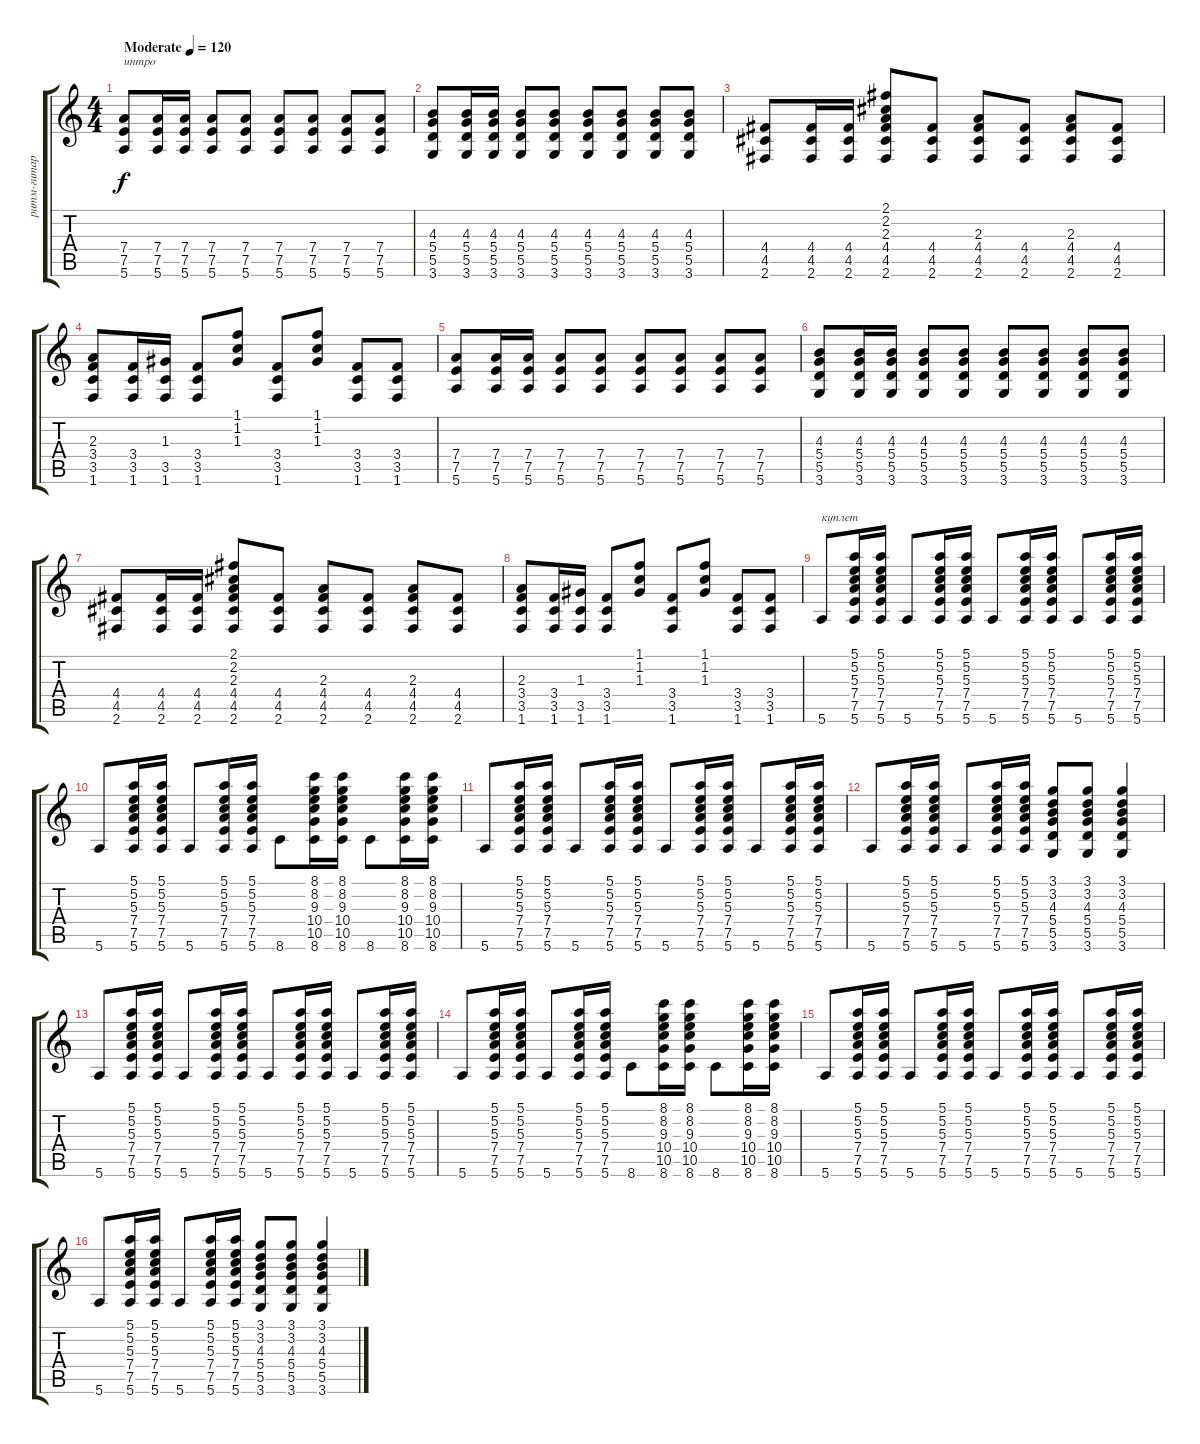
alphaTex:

\track ("ритм-гитара" "ритм-гитар") {instrument acousticguitarsteel}
\staff {score tabs}
\tuning (E4 B3 G3 D3 A2 E2) {hide}
\ts (4 4)
\tempo (120 "Moderate")
\clef g2
\ks c
(7.4 7.5 5.6).8{txt "интро" dy f instrument acousticguitarsteel} (7.4 7.5 5.6).16 (7.4 7.5 5.6).16 (7.4 7.5 5.6).8 (7.4 7.5 5.6).8 (7.4 7.5 5.6).8 (7.4 7.5 5.6).8 (7.4 7.5 5.6).8 (7.4 7.5 5.6).8 |
(4.3 5.4 5.5 3.6).8 (4.3 5.4 5.5 3.6).16 (4.3 5.4 5.5 3.6).16 (4.3 5.4 5.5 3.6).8 (4.3 5.4 5.5 3.6).8 (4.3 5.4 5.5 3.6).8 (4.3 5.4 5.5 3.6).8 (4.3 5.4 5.5 3.6).8 (4.3 5.4 5.5 3.6).8 |
(4.4 4.5 2.6).8 (4.4 4.5 2.6).16 (4.4 4.5 2.6).16 (2.1 2.2 2.3 4.4 4.5 2.6).8 (4.4 4.5 2.6).8 (2.3 4.4 4.5 2.6).8 (4.4 4.5 2.6).8 (2.3 4.4 4.5 2.6).8 (4.4 4.5 2.6).8 |
(2.3 3.4 3.5 1.6).8 (3.4 3.5 1.6).16 (1.3 3.5 1.6).16 (3.4 3.5 1.6).8 (1.1 1.2 1.3).8 (3.4 3.5 1.6).8 (1.1 1.2 1.3).8 (3.4 3.5 1.6).8 (3.4 3.5 1.6).8 |
(7.4 7.5 5.6).8 (7.4 7.5 5.6).16 (7.4 7.5 5.6).16 (7.4 7.5 5.6).8 (7.4 7.5 5.6).8 (7.4 7.5 5.6).8 (7.4 7.5 5.6).8 (7.4 7.5 5.6).8 (7.4 7.5 5.6).8 |
(4.3 5.4 5.5 3.6).8 (4.3 5.4 5.5 3.6).16 (4.3 5.4 5.5 3.6).16 (4.3 5.4 5.5 3.6).8 (4.3 5.4 5.5 3.6).8 (4.3 5.4 5.5 3.6).8 (4.3 5.4 5.5 3.6).8 (4.3 5.4 5.5 3.6).8 (4.3 5.4 5.5 3.6).8 |
(4.4 4.5 2.6).8 (4.4 4.5 2.6).16 (4.4 4.5 2.6).16 (2.1 2.2 2.3 4.4 4.5 2.6).8 (4.4 4.5 2.6).8 (2.3 4.4 4.5 2.6).8 (4.4 4.5 2.6).8 (2.3 4.4 4.5 2.6).8 (4.4 4.5 2.6).8 |
(2.3 3.4 3.5 1.6).8 (3.4 3.5 1.6).16 (1.3 3.5 1.6).16 (3.4 3.5 1.6).8 (1.1 1.2 1.3).8 (3.4 3.5 1.6).8 (1.1 1.2 1.3).8 (3.4 3.5 1.6).8 (3.4 3.5 1.6).8 |
5.6.8{txt "куплет"} (5.1 5.2 5.3 7.4 7.5 5.6).16 (5.1 5.2 5.3 7.4 7.5 5.6).16 5.6.8 (5.1 5.2 5.3 7.4 7.5 5.6).16 (5.1 5.2 5.3 7.4 7.5 5.6).16 5.6.8 (5.1 5.2 5.3 7.4 7.5 5.6).16 (5.1 5.2 5.3 7.4 7.5 5.6).16 5.6.8 (5.1 5.2 5.3 7.4 7.5 5.6).16 (5.1 5.2 5.3 7.4 7.5 5.6).16 |
5.6.8 (5.1 5.2 5.3 7.4 7.5 5.6).16 (5.1 5.2 5.3 7.4 7.5 5.6).16 5.6.8 (5.1 5.2 5.3 7.4 7.5 5.6).16 (5.1 5.2 5.3 7.4 7.5 5.6).16 8.6.8 (8.1 8.2 9.3 10.4 10.5 8.6).16 (8.1 8.2 9.3 10.4 10.5 8.6).16 8.6.8 (8.1 8.2 9.3 10.4 10.5 8.6).16 (8.1 8.2 9.3 10.4 10.5 8.6).16 |
5.6.8 (5.1 5.2 5.3 7.4 7.5 5.6).16 (5.1 5.2 5.3 7.4 7.5 5.6).16 5.6.8 (5.1 5.2 5.3 7.4 7.5 5.6).16 (5.1 5.2 5.3 7.4 7.5 5.6).16 5.6.8 (5.1 5.2 5.3 7.4 7.5 5.6).16 (5.1 5.2 5.3 7.4 7.5 5.6).16 5.6.8 (5.1 5.2 5.3 7.4 7.5 5.6).16 (5.1 5.2 5.3 7.4 7.5 5.6).16 |
5.6.8 (5.1 5.2 5.3 7.4 7.5 5.6).16 (5.1 5.2 5.3 7.4 7.5 5.6).16 5.6.8 (5.1 5.2 5.3 7.4 7.5 5.6).16 (5.1 5.2 5.3 7.4 7.5 5.6).16 (3.1 3.2 4.3 5.4 5.5 3.6).8 (3.1 3.2 4.3 5.4 5.5 3.6).8 (3.1 3.2 4.3 5.4 5.5 3.6).4 |
5.6.8 (5.1 5.2 5.3 7.4 7.5 5.6).16 (5.1 5.2 5.3 7.4 7.5 5.6).16 5.6.8 (5.1 5.2 5.3 7.4 7.5 5.6).16 (5.1 5.2 5.3 7.4 7.5 5.6).16 5.6.8 (5.1 5.2 5.3 7.4 7.5 5.6).16 (5.1 5.2 5.3 7.4 7.5 5.6).16 5.6.8 (5.1 5.2 5.3 7.4 7.5 5.6).16 (5.1 5.2 5.3 7.4 7.5 5.6).16 |
5.6.8 (5.1 5.2 5.3 7.4 7.5 5.6).16 (5.1 5.2 5.3 7.4 7.5 5.6).16 5.6.8 (5.1 5.2 5.3 7.4 7.5 5.6).16 (5.1 5.2 5.3 7.4 7.5 5.6).16 8.6.8 (8.1 8.2 9.3 10.4 10.5 8.6).16 (8.1 8.2 9.3 10.4 10.5 8.6).16 8.6.8 (8.1 8.2 9.3 10.4 10.5 8.6).16 (8.1 8.2 9.3 10.4 10.5 8.6).16 |
5.6.8 (5.1 5.2 5.3 7.4 7.5 5.6).16 (5.1 5.2 5.3 7.4 7.5 5.6).16 5.6.8 (5.1 5.2 5.3 7.4 7.5 5.6).16 (5.1 5.2 5.3 7.4 7.5 5.6).16 5.6.8 (5.1 5.2 5.3 7.4 7.5 5.6).16 (5.1 5.2 5.3 7.4 7.5 5.6).16 5.6.8 (5.1 5.2 5.3 7.4 7.5 5.6).16 (5.1 5.2 5.3 7.4 7.5 5.6).16 |
5.6.8 (5.1 5.2 5.3 7.4 7.5 5.6).16 (5.1 5.2 5.3 7.4 7.5 5.6).16 5.6.8 (5.1 5.2 5.3 7.4 7.5 5.6).16 (5.1 5.2 5.3 7.4 7.5 5.6).16 (3.1 3.2 4.3 5.4 5.5 3.6).8 (3.1 3.2 4.3 5.4 5.5 3.6).8 (3.1 3.2 4.3 5.4 5.5 3.6).4
